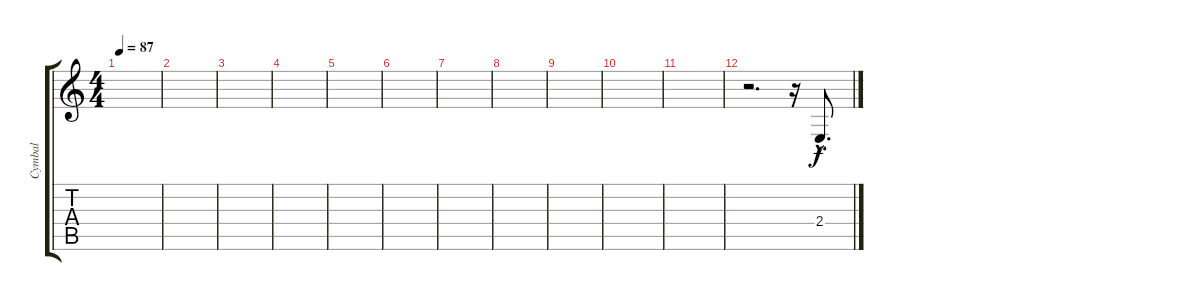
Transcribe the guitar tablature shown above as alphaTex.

\track ("Cymbal" "Cymbal") {instrument reversecymbal}
\staff {score tabs}
\tuning (E4 B3 G3 D3 A2 E2) {hide}
\ts (4 4)
\tempo 87
\clef g2
\ks c
|
|
|
|
|
|
|
|
|
|
|
r.2{d} r.16 2.4{hac}.8{d instrument reversecymbal}
